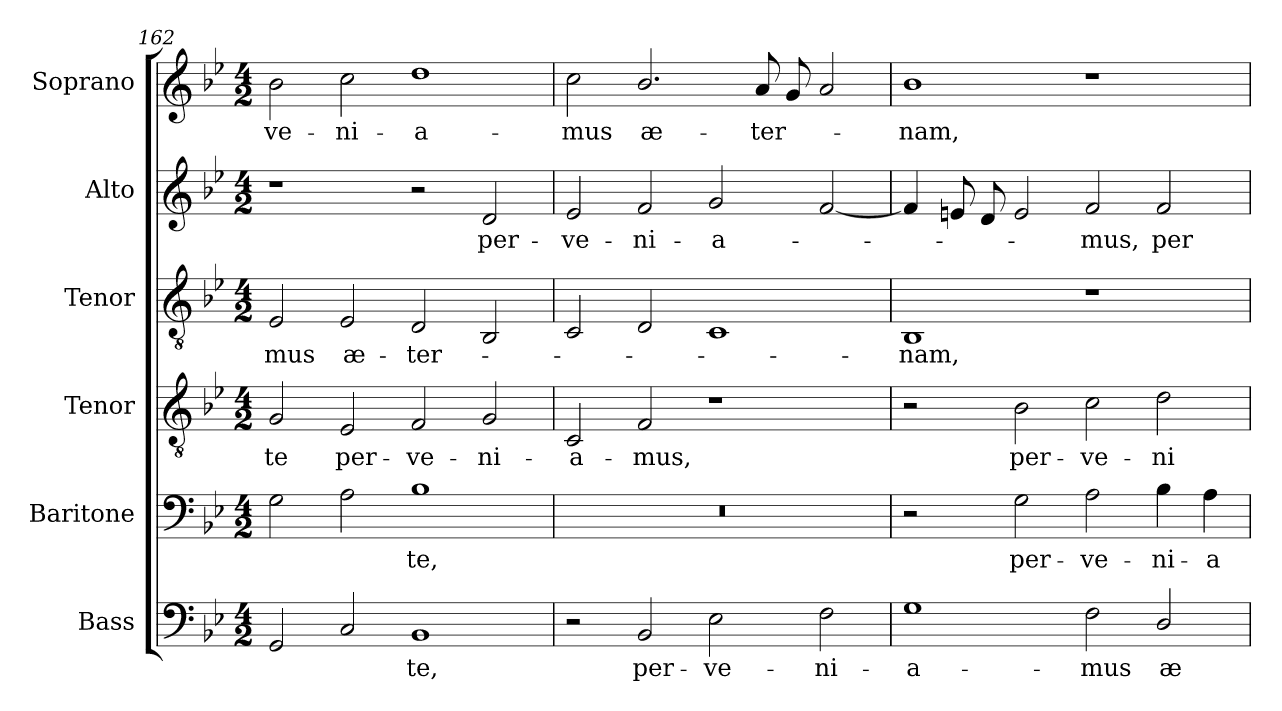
**kern	**text	**kern	**text	**kern	**text	**kern	**text	**kern	**text	**kern	**text
*part6	*part6	*part5	*part5	*part4	*part4	*part3	*part3	*part2	*part2	*part1	*part1
*staff6	*staff6	*staff5	*staff5	*staff4	*staff4	*staff3	*staff3	*staff2	*staff2	*staff1	*staff1
*I"Bass	*	*I"Baritone	*	*I"Tenor	*	*I"Tenor	*	*I"Alto	*	*I"Soprano	*
*I'B.	*	*I'Bar.	*	*I'T2.	*	*I'T1.	*	*I'A.	*	*I'S.	*
!!LO:LB:g=z
*clefF4	*	*clefF4	*	*clefGv2	*	*clefGv2	*	*clefG2	*	*clefG2	*
*	*	*	*	*ITrd7c12	*	*	*	*	*	*	*
*k[b-e-]	*	*k[b-e-]	*	*k[b-e-]	*	*k[b-e-]	*	*k[b-e-]	*	*k[b-e-]	*
*B-:	*	*B-:	*	*B-:	*	*B-:	*	*B-:	*	*B-:	*
*M4/2	*	*M4/2	*	*M4/2	*	*M4/2	*	*M4/2	*	*M4/2	*
=162	=162	=162	=162	=162	=162	=162	=162	=162	=162	=162	=162
!	!	!	!	!	!LO:LY:b:color=#000000	!	!	!	!	!	!
!	!	!	!	!	!	!	!LO:LY:b:color=#000000	!	!	!	!
!	!	!	!	!	!	!	!	!	!	!	!LO:LY:b:color=#000000
2GGi/	.	2Gi\	.	2GGi/	-te	2E-i/	-mus	1r	.	2b-i\	-ve-
!	!	!	!	!	!LO:LY:b:color=#000000	!	!	!	!	!	!
!	!	!	!	!	!	!	!LO:LY:b:color=#000000	!	!	!	!
!	!	!	!	!	!	!	!	!	!	!	!LO:LY:b:color=#000000
2Ci/	.	2Ai\	.	2EE-i/	per-	2E-i/	æ-	.	.	2cci\	-ni-
!	!LO:LY:b:color=#000000	!	!	!	!	!	!	!	!	!	!
!	!	!	!LO:LY:b:color=#000000	!	!	!	!	!	!	!	!
!	!	!	!	!	!LO:LY:b:color=#000000	!	!	!	!	!	!
!	!	!	!	!	!	!	!LO:LY:b:color=#000000	!	!	!	!
!	!	!	!	!	!	!	!	!	!	!	!LO:LY:b:color=#000000
1BB-i	-te,	1B-i	-te,	2FFi/	-ve-	2Di/	-ter-	2r	.	1ddi	-a-
!	!	!	!	!	!LO:LY:b:color=#000000	!	!	!	!	!	!
!	!	!	!	!	!	!	!	!	!LO:LY:b:color=#000000	!	!
.	.	.	.	2GGi/	-ni-	2BB-i/	.	2di/	per-	.	.
=163	=163	=163	=163	=163	=163	=163	=163	=163	=163	=163	=163
!	!	!LO:N:vis=1	!	!	!	!	!	!	!	!	!
!	!	!	!	!	!LO:LY:b:color=#000000	!	!	!	!	!	!
!	!	!	!	!	!	!	!	!	!LO:LY:b:color=#000000	!	!
!	!	!	!	!	!	!	!	!	!	!	!LO:LY:b:color=#000000
2r	.	0r	.	2CCi/	-a-	2Ci/	.	2e-i/	-ve-	2cci\	-mus
!	!LO:LY:b:color=#000000	!	!	!	!	!	!	!	!	!	!
!	!	!	!	!	!LO:LY:b:color=#000000	!	!	!	!	!	!
!	!	!	!	!	!	!	!	!	!LO:LY:b:color=#000000	!	!
!	!	!	!	!	!	!	!	!	!	!	!LO:LY:b:color=#000000
2BB-i/	per-	.	.	2FFi/	-mus,	2Di/	.	2fi/	-ni-	2.b-i/	æ-
!	!LO:LY:b:color=#000000	!	!	!	!	!	!	!	!	!	!
!	!	!	!	!	!	!	!	!	!LO:LY:b:color=#000000	!	!
2E-i\	-ve-	.	.	1r	.	1Ci	.	2gi/	-a-	.	.
!	!	!	!	!	!	!	!	!	!	!	!LO:LY:b:color=#000000
.	.	.	.	.	.	.	.	.	.	8ai/	-ter-
.	.	.	.	.	.	.	.	.	.	8gi/	.
!	!LO:LY:b:color=#000000	!	!	!	!	!	!	!	!	!	!
2Fi\	-ni-	.	.	.	.	.	.	[2fi/	.	2ai/	.
=164	=164	=164	=164	=164	=164	=164	=164	=164	=164	=164	=164
!	!LO:LY:b:color=#000000	!	!	!	!	!	!	!	!	!	!
!	!	!	!	!	!	!	!LO:LY:b:color=#000000	!	!	!	!
!	!	!	!	!	!	!	!	!	!	!	!LO:LY:b:color=#000000
1Gi	-a-	2r	.	2r	.	1BB-i	-nam,	4fi/]	.	1b-i	-nam,
.	.	.	.	.	.	.	.	8eni/	.	.	.
.	.	.	.	.	.	.	.	8di/	.	.	.
!	!	!	!LO:LY:b:color=#000000	!	!	!	!	!	!	!	!
!	!	!	!	!	!LO:LY:b:color=#000000	!	!	!	!	!	!
.	.	2Gi\	per-	2BB-i\	per-	.	.	2ei/	.	.	.
!	!LO:LY:b:color=#000000	!	!	!	!	!	!	!	!	!	!
!	!	!	!LO:LY:b:color=#000000	!	!	!	!	!	!	!	!
!	!	!	!	!	!LO:LY:b:color=#000000	!	!	!	!	!	!
!	!	!	!	!	!	!	!	!	!LO:LY:b:color=#000000	!	!
2Fi\	-mus	2Ai\	-ve-	2Ci\	-ve-	1r	.	2fi/	-mus,	1r	.
!	!LO:LY:b:color=#000000	!	!	!	!	!	!	!	!	!	!
!	!	!	!LO:LY:b:color=#000000	!	!	!	!	!	!	!	!
!	!	!	!	!	!LO:LY:b:color=#000000	!	!	!	!	!	!
!	!	!	!	!	!	!	!	!	!LO:LY:b:color=#000000	!	!
2Di/	æ-	4B-i\	-ni-	2Di\	-ni-	.	.	2fi/	per-	.	.
!	!	!	!LO:LY:b:color=#000000	!	!	!	!	!	!	!	!
.	.	4Ai\	-a-	.	.	.	.	.	.	.	.
=	=	=	=	=	=	=	=	=	=	=	=
*-	*-	*-	*-	*-	*-	*-	*-	*-	*-	*-	*-
